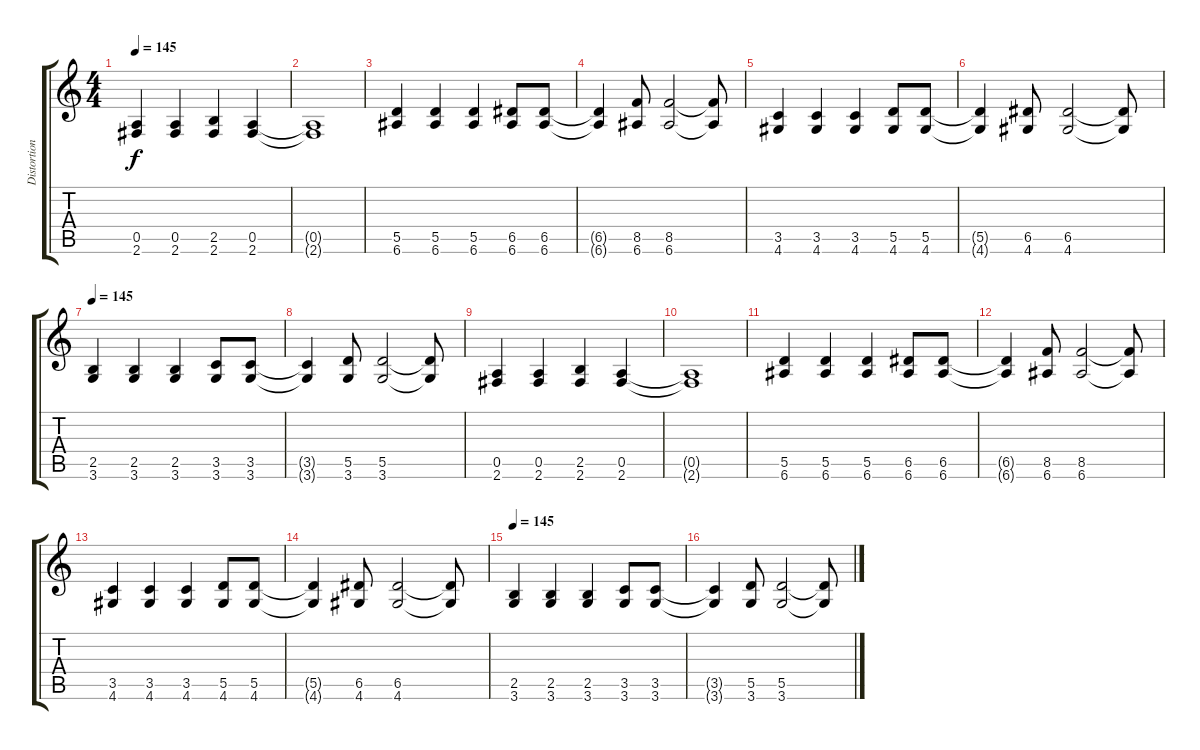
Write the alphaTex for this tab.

\track ("Distortion" "Distortion") {instrument distortionguitar}
\staff {score tabs}
\tuning (E4 B3 G3 D3 A2 E2) {hide}
\ts (4 4)
\tempo 145
\clef g2
\ks c
(0.5 2.6).4{dy f} (0.5 2.6).4 (2.5 2.6).4 (0.5 2.6).4 |
(0.5{t} 2.6{t}).1 |
(5.5 6.6).4 (5.5 6.6).4 (5.5 6.6).4 (6.5 6.6).8 (6.5 6.6).8 |
(6.5{t} 6.6{t}).4 (8.5 6.6).8 (8.5 6.6).2 (8.5{t} 6.6{t}).8 |
(3.5 4.6).4 (3.5 4.6).4 (3.5 4.6).4 (5.5 4.6).8 (5.5 4.6).8 |
(5.5{t} 4.6{t}).4 (6.5 4.6).8 (6.5 4.6).2 (6.5{t} 4.6{t}).8 |
\tempo 145
(2.5 3.6).4 (2.5 3.6).4 (2.5 3.6).4 (3.5 3.6).8 (3.5 3.6).8 |
(3.5{t} 3.6{t}).4 (5.5 3.6).8 (5.5 3.6).2 (5.5{t} 3.6{t}).8 |
(0.5 2.6).4 (0.5 2.6).4 (2.5 2.6).4 (0.5 2.6).4 |
(0.5{t} 2.6{t}).1 |
(5.5 6.6).4 (5.5 6.6).4 (5.5 6.6).4 (6.5 6.6).8 (6.5 6.6).8 |
(6.5{t} 6.6{t}).4 (8.5 6.6).8 (8.5 6.6).2 (8.5{t} 6.6{t}).8 |
(3.5 4.6).4 (3.5 4.6).4 (3.5 4.6).4 (5.5 4.6).8 (5.5 4.6).8 |
(5.5{t} 4.6{t}).4 (6.5 4.6).8 (6.5 4.6).2 (6.5{t} 4.6{t}).8 |
\tempo 145
(2.5 3.6).4 (2.5 3.6).4 (2.5 3.6).4 (3.5 3.6).8 (3.5 3.6).8 |
(3.5{t} 3.6{t}).4 (5.5 3.6).8 (5.5 3.6).2 (5.5{t} 3.6{t}).8
